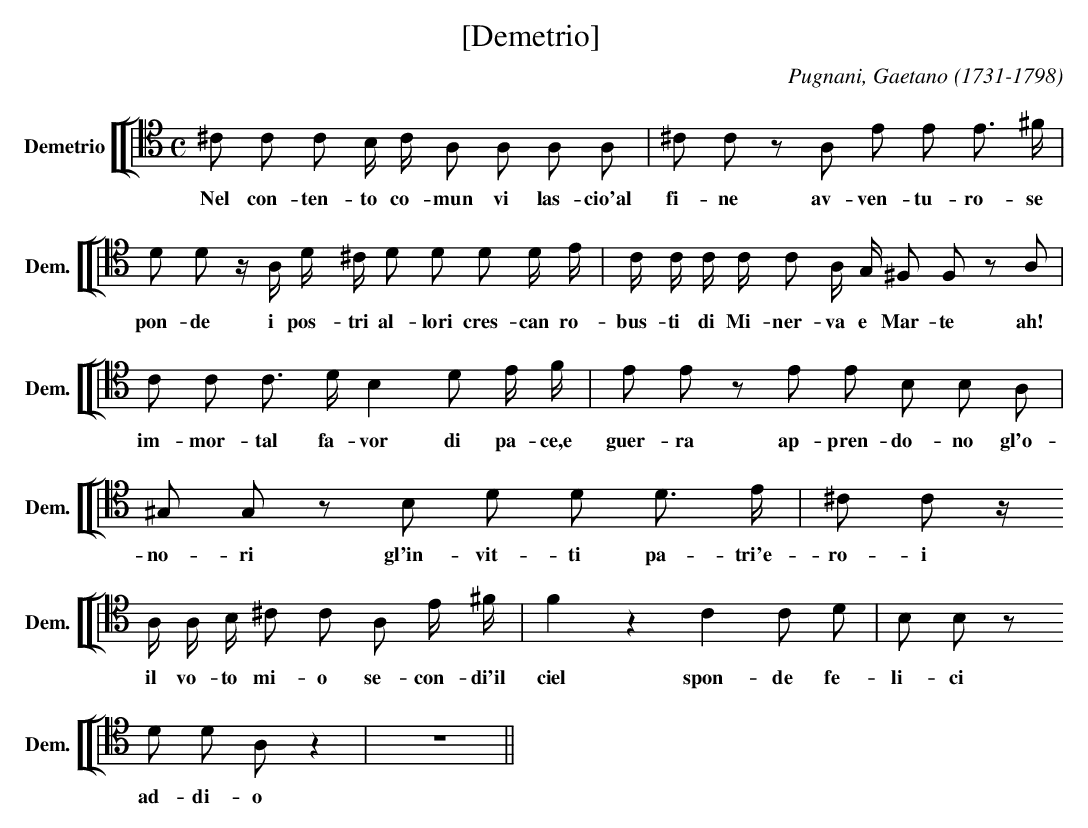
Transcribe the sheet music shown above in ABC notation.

X:1
T:[Demetrio]
C:Pugnani, Gaetano (1731-1798)
M:C
L:1/4
K:C
V: 19 clef=tenor name="Demetrio" sname="Dem."
%%staves [[ 19 ]]
[L:1/8] ^C C C  B,/ C/ A, A, A, A, | ^C C z  \
w: Nel con-ten-to co-mun vi las-cio'al fi-ne
   A, E E E> ^F | D D z/ \
w: av-ven-tu-ro-se pon-de
   A,/ D/ ^C/ D D D D/ E/ | C/ C/ C/ C/ C A,/ G,/ ^F, F, z \
w: i pos-tri al-lori cres-can ro-bus-ti di Mi-ner-va e Mar-te
   A, | C C C> D B,2 D E/ F/ | E E z E E B, B, A, | ^G, G, z \
w: ah! im-mor-tal fa-vor di pa-ce,e guer-ra ap-pren-do-no gl'o-no-ri
   B, D D D> E | ^C C z/
w: gl'in-vit-ti pa-tri'e-ro-i
   A,/ A,/ B,/ ^C C A, E/ ^F/ | F2 z2 \
w: il vo-to mi-o se-con-di'il ciel
   C2 C D | B, B, z
w: spon-de fe-li-ci
   D D A, z2 | Z || \
w: ad-di-o
w: %-------------------------------
